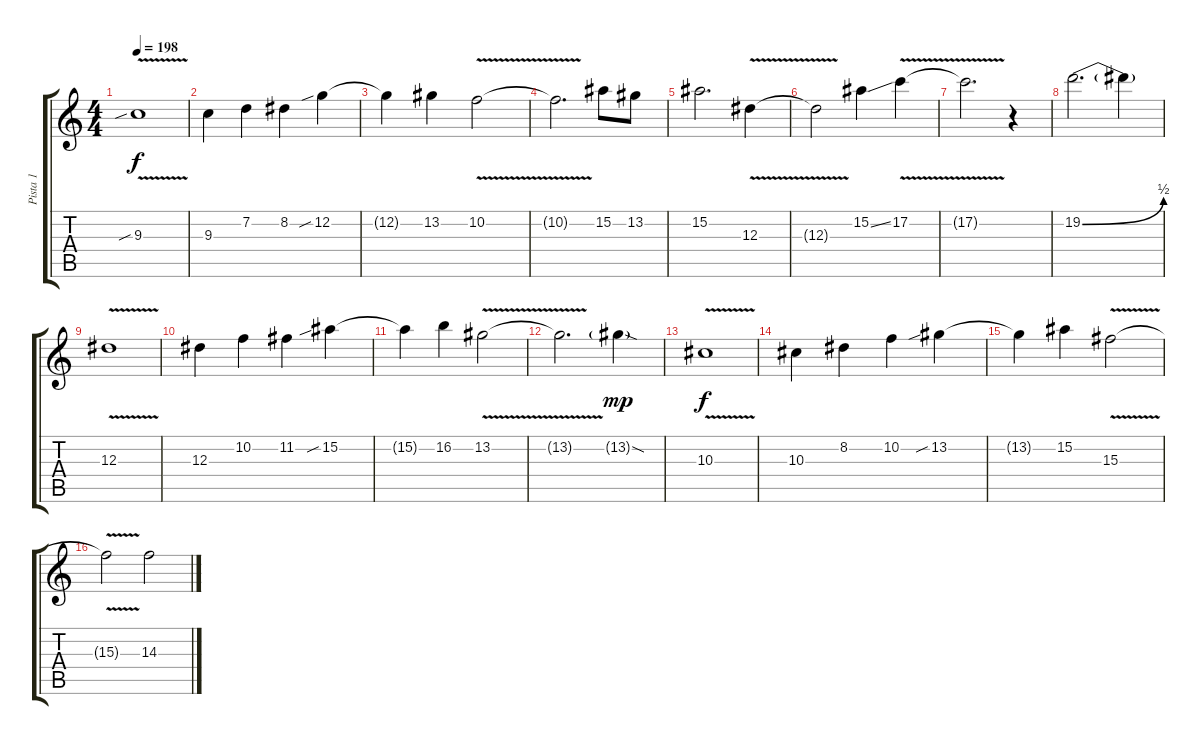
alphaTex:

\track ("Pista 1" "Pista 1") {instrument distortionguitar}
\staff {score tabs}
\tuning (C4 G3 Eb3 Bb2 F2 C2) {hide}
\ts (4 4)
\tempo 198
\clef g2
\ks c
9.3{v sib}.1{dy f} |
9.3.4 7.2.4 8.2.4 12.2{sib}.4 |
12.2{t}.4 13.2.4 10.2{v}.2 |
10.2{t}.2{d} 15.2.8 13.2.8 |
15.2.2{d} 12.3{v}.4 |
12.3{t}.2 15.2{ss}.4 17.2{v}.4 |
17.2{v t}.2{d} r.4 |
19.2{be (bend 0 0 60 2)}.2{d} 19.2{t}.4 |
12.3{v}.1 |
12.3.4 10.2.4 11.2.4 15.2{sib}.4 |
15.2{t}.4 16.2.4 13.2{v}.2 |
13.2{t}.2{d} 13.2{sod g}.4{dy mp} |
10.3{v}.1{dy f} |
10.3.4 8.2.4 10.2.4 13.2{sib}.4 |
13.2{t}.4 15.2.4 15.3{v}.2 |
15.3{t}.2 14.3.2
